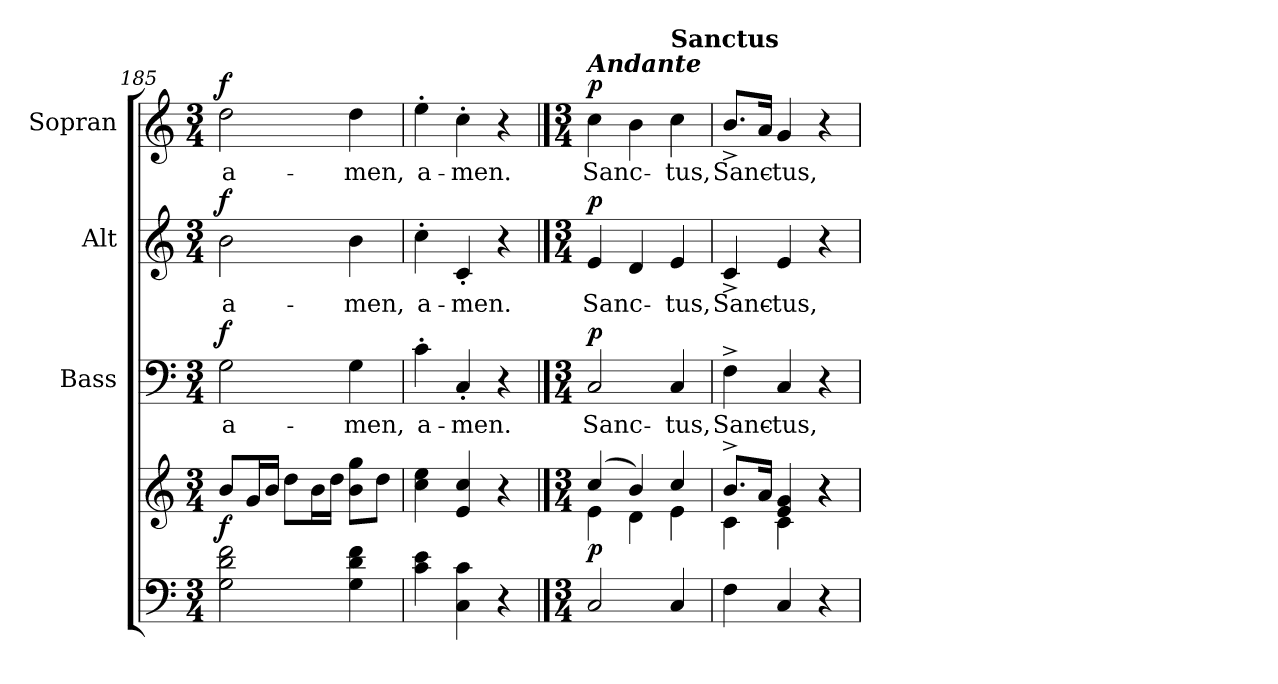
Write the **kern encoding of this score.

**kern	**kern	**dynam	**kern	**text	**dynam	**kern	**text	**dynam	**kern	**text	**dynam
*part4	*part4	*part4	*part3	*part3	*part3	*part2	*part2	*part2	*part1	*part1	*part1
*staff5	*staff4	*staff4/5	*staff3	*staff3	*staff3	*staff2	*staff2	*staff2	*staff1	*staff1	*staff1
*	*	*	*I"Bass	*	*	*I"Alt	*	*	*I"Sopran	*	*
*	*	*	*I'B.	*	*	*I'A.	*	*	*I'S.	*	*
*clefF4	*clefG2	*	*clefF4	*	*	*clefG2	*	*	*clefG2	*	*
*k[]	*k[]	*	*k[]	*	*	*k[]	*	*	*k[]	*	*
*C:	*C:	*	*C:	*	*	*C:	*	*	*C:	*	*
*M3/4	*M3/4	*	*M3/4	*	*	*M3/4	*	*	*M3/4	*	*
=185	=185	=185	=185	=185	=185	=185	=185	=185	=185	=185	=185
!	!	!LO:DY:b	!	!LO:LY:b	!LO:DY:a	!	!LO:LY:b	!LO:DY:a	!	!LO:LY:b	!LO:DY:a
2G\ 2d\ 2f\	8b/L	f	2G\	a-	f	2b\	a-	f	2dd\	a-	f
.	16g/L	.	.	.	.	.	.	.	.	.	.
.	16b/JJ	.	.	.	.	.	.	.	.	.	.
.	8dd\L	.	.	.	.	.	.	.	.	.	.
.	16b\L	.	.	.	.	.	.	.	.	.	.
.	16dd\JJ	.	.	.	.	.	.	.	.	.	.
!	!	!	!	!LO:LY:b	!	!	!LO:LY:b	!	!	!LO:LY:b	!
4G\ 4d\ 4f\	8b\ 8gg\L	.	4G\	-men,	.	4b\	-men,	.	4dd\	-men,	.
.	8dd\J	.	.	.	.	.	.	.	.	.	.
=186	=186	=186	=186	=186	=186	=186	=186	=186	=186	=186	=186
!	!	!	!	!LO:LY:b	!	!	!LO:LY:b	!	!	!LO:LY:b	!
4c\ 4e\	4cc\ 4ee\	.	4c'>\	a-	.	4cc'>\	a-	.	4ee'>\	a-	.
!	!	!	!	!LO:LY:b	!	!	!LO:LY:b	!	!	!LO:LY:b	!
4C\ 4c\	4e/ 4cc/	.	4C'</	-men.	.	4c'</	-men.	.	4cc'>\	-men.	.
4r	4r	.	4r	.	.	4r	.	.	4r	.	.
!!LO:PB:g=z
==187	==187	==187	==187	==187	==187	==187	==187	==187	==187	==187	==187
*M3/4	*M3/4	*	*M3/4	*	*	*M3/4	*	*	*M3/4	*	*
*	*^	*	*	*	*	*	*	*	*	*	*
!	!	!	!	!	!	!	!	!	!	!LO:TX:a:Bi:t=Andante	!	!
!	!	!	!LO:DY:b	!	!LO:LY:b	!LO:DY:a	!	!LO:LY:b	!LO:DY:a	!	!LO:LY:b	!LO:DY:a
2C/	(4cc/	4e\	p	2C/	Sanc-	p	4e/	Sanc-	p	4cc\	Sanc-	p
.	4b/)	4d\	.	.	.	.	4d/	.	.	4b\	.	.
!	!	!	!	!	!	!	!	!	!	!LO:TX:a:B:t=Sanctus	!	!
!	!	!	!	!	!LO:LY:b	!	!	!LO:LY:b	!	!	!LO:LY:b	!
4C/	4cc/	4e\	.	4C/	-tus,	.	4e/	-tus,	.	4cc\	-tus,	.
=188	=188	=188	=188	=188	=188	=188	=188	=188	=188	=188	=188	=188
!	!	!	!	!	!LO:LY:b	!	!	!LO:LY:b	!	!	!LO:LY:b	!
4F\	8.b^>/L	4c\	.	4F^>\	Sanc-	.	4c^>/	Sanc-	.	8.b^>/L	Sanc-	.
.	16a/Jk	.	.	.	.	.	.	.	.	16a/Jk	.	.
!	!	!	!	!	!LO:LY:b	!	!	!LO:LY:b	!	!	!LO:LY:b	!
4C/	4e/ 4g/	4c\	.	4C/	-tus,	.	4e/	-tus,	.	4g/	-tus,	.
4r	4ra	4ra	.	4r	.	.	4r	.	.	4r	.	.
*	*v	*v	*	*	*	*	*	*	*	*	*	*
=	=	=	=	=	=	=	=	=	=	=	=
*-	*-	*-	*-	*-	*-	*-	*-	*-	*-	*-	*-
